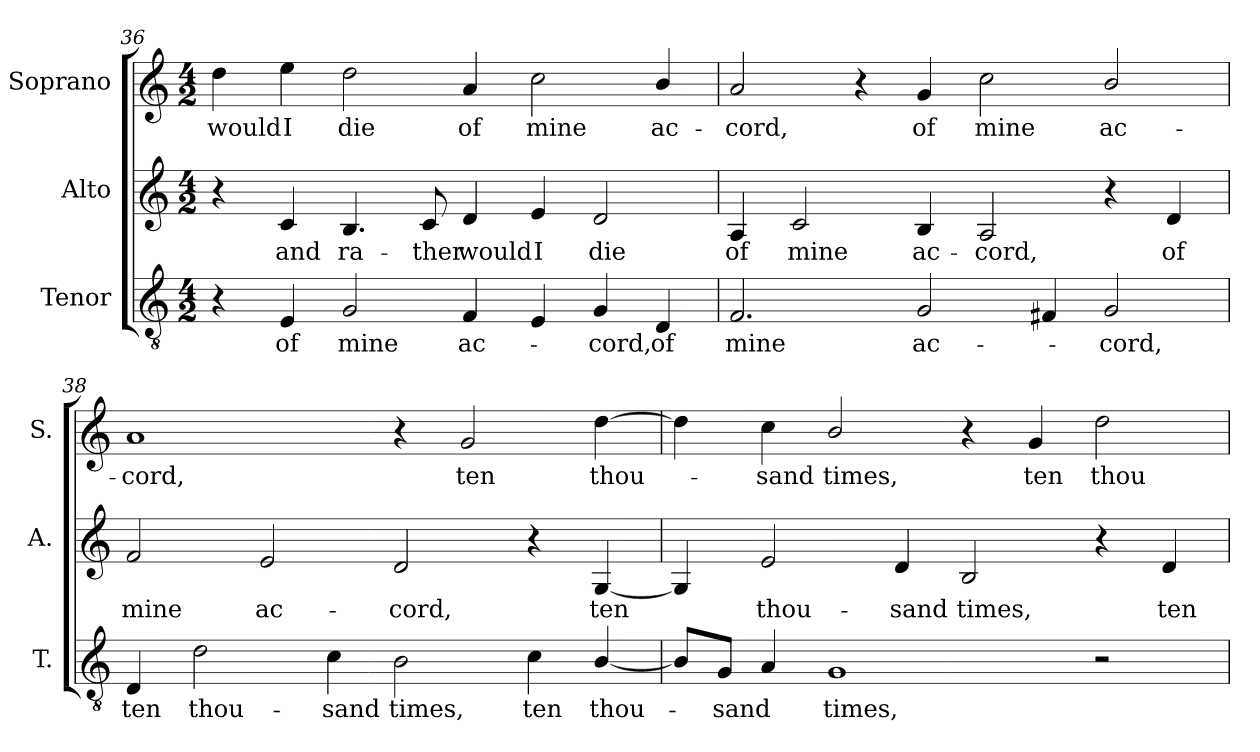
**kern	**text	**kern	**text	**kern	**text
*part3	*part3	*part2	*part2	*part1	*part1
*staff3	*staff3	*staff2	*staff2	*staff1	*staff1
*I"Tenor	*	*I"Alto	*	*I"Soprano	*
*I'T.	*	*I'A.	*	*I'S.	*
*clefGv2	*	*clefG2	*	*clefG2	*
*ITrd7c12	*	*	*	*	*
*k[]	*	*k[]	*	*k[]	*
*C:	*	*C:	*	*C:	*
*M4/2	*	*M4/2	*	*M4/2	*
=36	=36	=36	=36	=36	=36
!	!	!	!	!	!LO:LY:b:color=#000000
4r	.	4r	.	4ddi\	would
!	!LO:LY:b:color=#000000	!	!	!	!
!	!	!	!LO:LY:b:color=#000000	!	!
!	!	!	!	!	!LO:LY:b:color=#000000
4EEi/	of	4ci/	and	4eei\	I
!	!LO:LY:b:color=#000000	!	!	!	!
!	!	!	!LO:LY:b:color=#000000	!	!
!	!	!	!	!	!LO:LY:b:color=#000000
2GGi/	mine	4.Bi/	ra-	2ddi\	die
!	!	!	!LO:LY:b:color=#000000	!	!
.	.	8ci/	-ther	.	.
!	!LO:LY:b:color=#000000	!	!	!	!
!	!	!	!LO:LY:b:color=#000000	!	!
!	!	!	!	!	!LO:LY:b:color=#000000
4FFi/	ac-	4di/	would	4ai/	of
!	!	!	!LO:LY:b:color=#000000	!	!
!	!	!	!	!	!LO:LY:b:color=#000000
4EEi/	.	4ei/	I	2cci\	mine
!	!LO:LY:b:color=#000000	!	!	!	!
!	!	!	!LO:LY:b:color=#000000	!	!
4GGi/	-cord,	2di/	die	.	.
!	!LO:LY:b:color=#000000	!	!	!	!
!	!	!	!	!	!LO:LY:b:color=#000000
4DDi/	of	.	.	4bi/	ac-
!!LO:LB:g=z
=37	=37	=37	=37	=37	=37
!	!LO:LY:b:color=#000000	!	!	!	!
!	!	!	!LO:LY:b:color=#000000	!	!
!	!	!	!	!	!LO:LY:b:color=#000000
2.FFi/	mine	4Ai/	of	2ai/	-cord,
!	!	!	!LO:LY:b:color=#000000	!	!
.	.	2ci/	mine	.	.
.	.	.	.	4r	.
!	!LO:LY:b:color=#000000	!	!	!	!
!	!	!	!LO:LY:b:color=#000000	!	!
!	!	!	!	!	!LO:LY:b:color=#000000
2GGi/	ac-	4Bi/	ac-	4gi/	of
!	!	!	!LO:LY:b:color=#000000	!	!
!	!	!	!	!	!LO:LY:b:color=#000000
.	.	2Ai/	-cord,	2cci\	mine
4FF#Xi/	.	.	.	.	.
!	!LO:LY:b:color=#000000	!	!	!	!
!	!	!	!	!	!LO:LY:b:color=#000000
2GGi/	-cord,	4r	.	2bi/	ac-
!	!	!	!LO:LY:b:color=#000000	!	!
.	.	4di/	of	.	.
=38	=38	=38	=38	=38	=38
!	!LO:LY:b:color=#000000	!	!	!	!
!	!	!	!LO:LY:b:color=#000000	!	!
!	!	!	!	!	!LO:LY:b:color=#000000
4DDi/	ten	2fi/	mine	1ai	-cord,
!	!LO:LY:b:color=#000000	!	!	!	!
2Di\	thou-	.	.	.	.
!	!	!	!LO:LY:b:color=#000000	!	!
.	.	2ei/	ac-	.	.
!	!LO:LY:b:color=#000000	!	!	!	!
4Ci\	-sand	.	.	.	.
!	!LO:LY:b:color=#000000	!	!	!	!
!	!	!	!LO:LY:b:color=#000000	!	!
2BBi\	times,	2di/	-cord,	4r	.
!	!	!	!	!	!LO:LY:b:color=#000000
.	.	.	.	2gi/	ten
!	!LO:LY:b:color=#000000	!	!	!	!
4Ci\	ten	4r	.	.	.
!	!LO:LY:b:color=#000000	!	!	!	!
!	!	!	!LO:LY:b:color=#000000	!	!
!	!	!	!	!	!LO:LY:b:color=#000000
[4BBi/	thou-	[4Gi/	ten	[4ddi\	thou-
=39	=39	=39	=39	=39	=39
8BBi/L]	.	4Gi/]	.	4ddi\]	.
!	!LO:LY:b:color=#000000	!	!	!	!
8GGi/J	-sand	.	.	.	.
!	!	!	!LO:LY:b:color=#000000	!	!
!	!	!	!	!	!LO:LY:b:color=#000000
4AAi/	.	2ei/	thou-	4cci\	-sand
!	!LO:LY:b:color=#000000	!	!	!	!
!	!	!	!	!	!LO:LY:b:color=#000000
1GGi	times,	.	.	2bi/	times,
!	!	!	!LO:LY:b:color=#000000	!	!
.	.	4di/	-sand	.	.
!	!	!	!LO:LY:b:color=#000000	!	!
.	.	2Bi/	times,	4r	.
!	!	!	!	!	!LO:LY:b:color=#000000
.	.	.	.	4gi/	ten
!	!	!	!	!	!LO:LY:b:color=#000000
2r	.	4r	.	2ddi\	thou-
!	!	!	!LO:LY:b:color=#000000	!	!
.	.	4di/	ten	.	.
=	=	=	=	=	=
*-	*-	*-	*-	*-	*-
